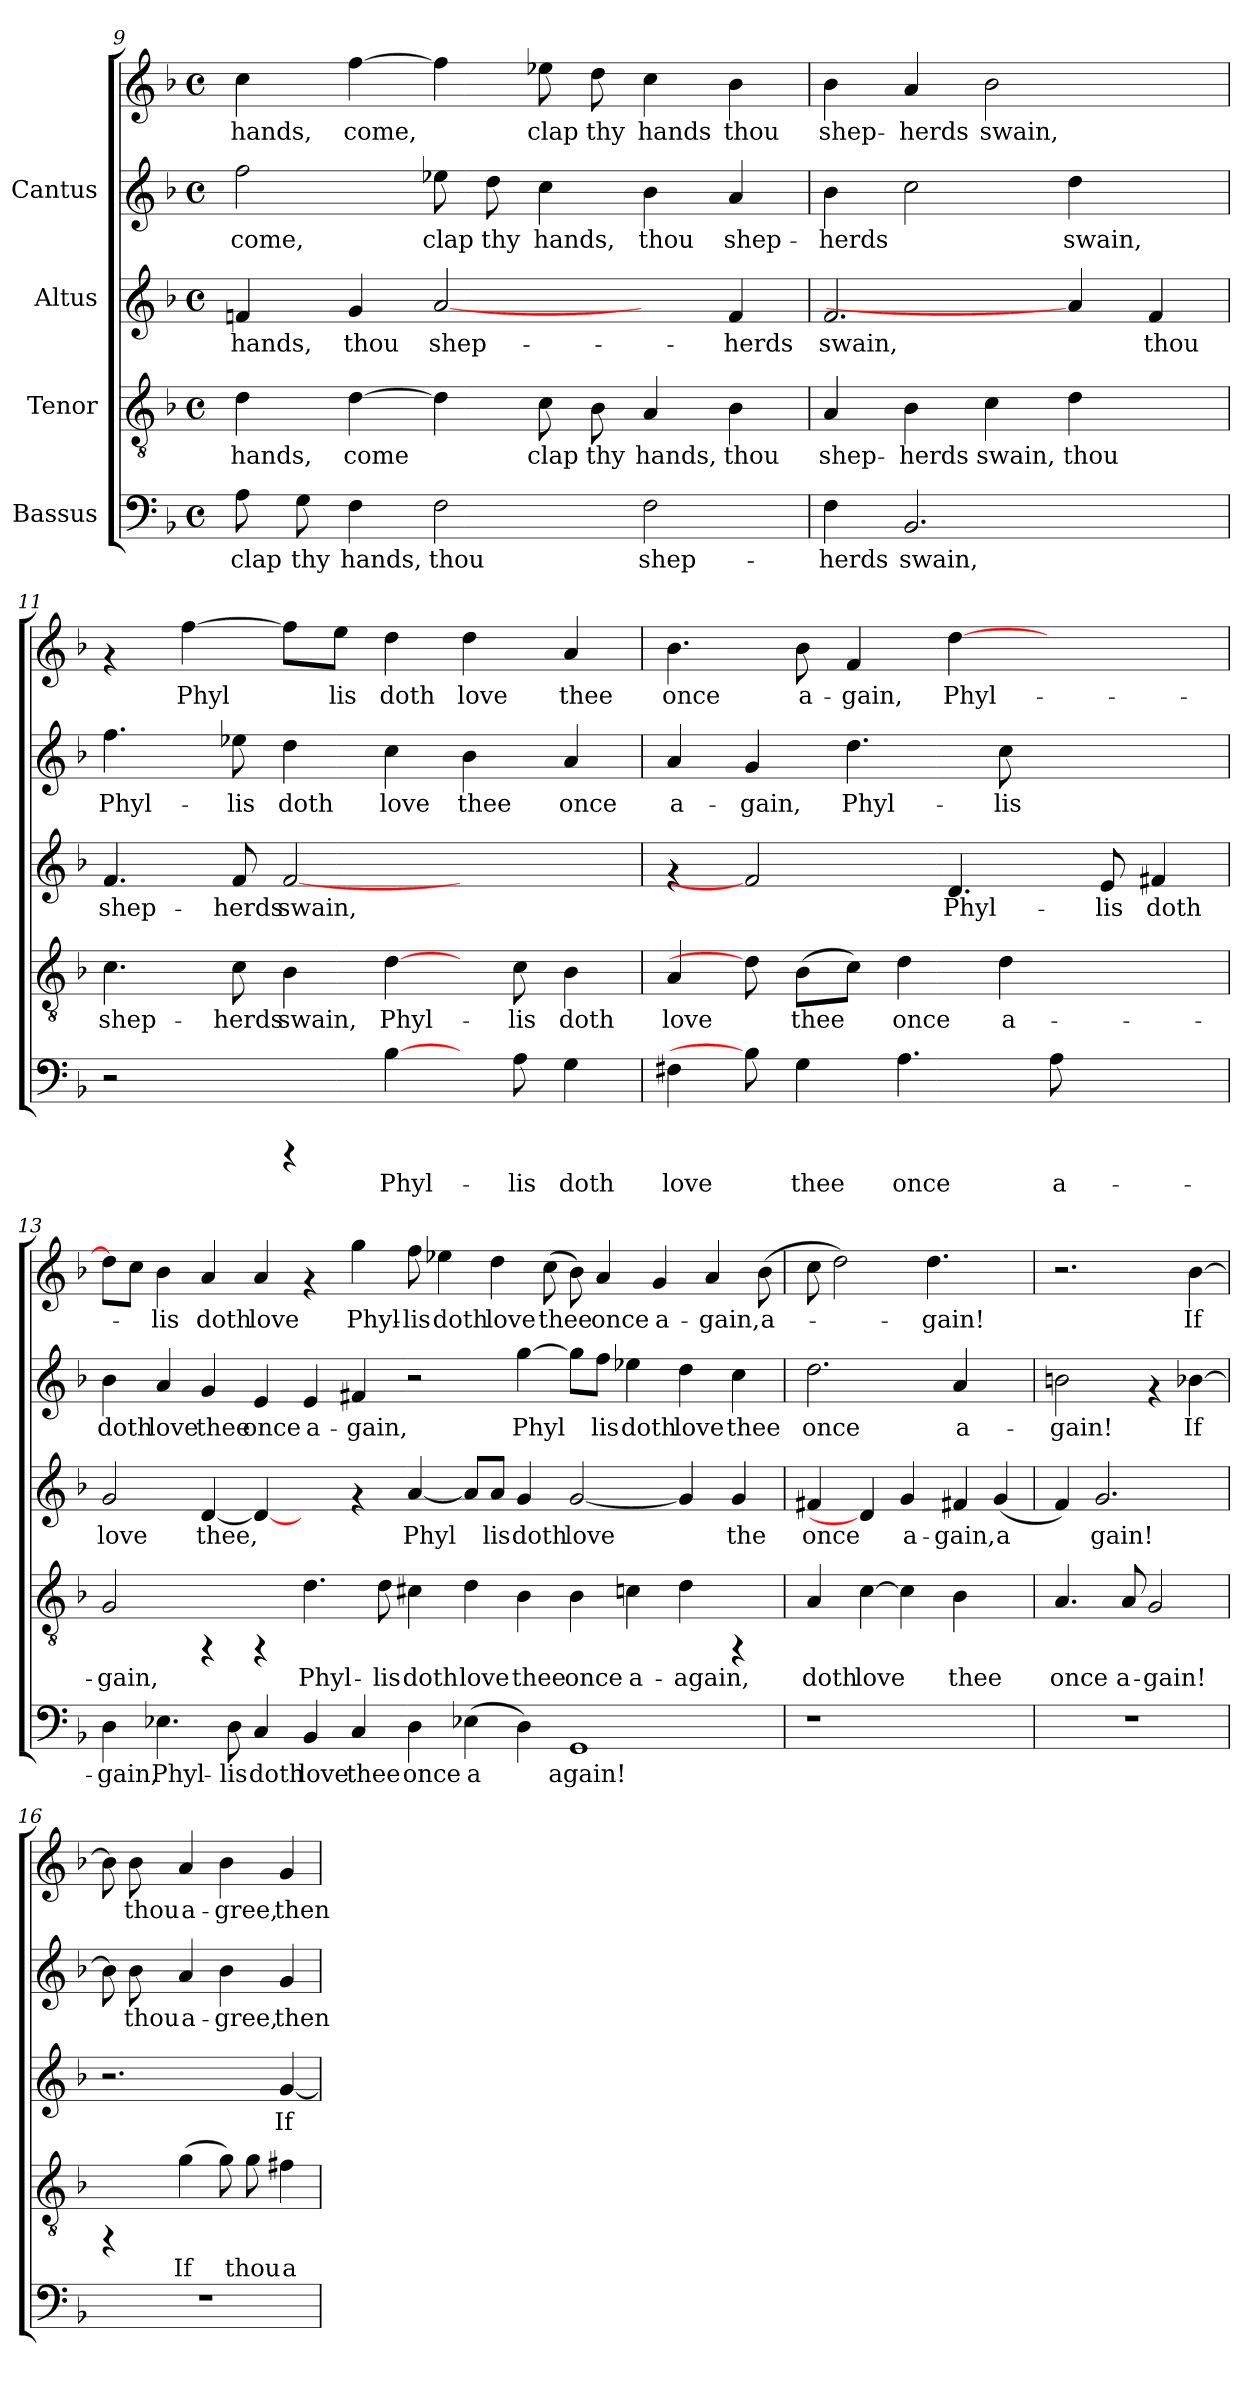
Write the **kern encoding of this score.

**kern	**text	**kern	**text	**kern	**text	**kern	**text	**kern	**text
*part4	*part4	*part3	*part3	*part2	*part2	*part1	*part1	*part1	*part1
*staff5	*staff5	*staff4	*staff4	*staff3	*staff3	*staff2	*staff2	*staff1	*staff1
*I"Bassus	*	*I"Tenor	*	*I"Altus	*	*I"Cantus	*	*	*
*clefF4	*	*clefGv2	*	*clefG2	*	*clefG2	*	*clefG2	*
*k[b-]	*	*k[b-]	*	*k[b-]	*	*k[b-]	*	*k[b-]	*
*F:	*	*F:	*	*F:	*	*F:	*	*F:	*
*M4/4	*	*M4/4	*	*M4/4	*	*M4/4	*	*M4/4	*
*met(c)	*	*met(c)	*	*met(c)	*	*met(c)	*	*met(c)	*
=9	=9	=9	=9	=9	=9	=9	=9	=9	=9
!	!LO:LY:b:cj	!	!LO:LY:b:cj	!	!LO:LY:b:cj	!	!LO:LY:b:cj	!	!LO:LY:b:cj
8A\	clap	4d\	hands,	4fn/	hands,	2ff\	come,	4cc\	hands,
!	!LO:LY:b:cj	!	!	!	!	!	!	!	!
8G\	thy	.	.	.	.	.	.	.	.
!	!LO:LY:b:cj	!	!LO:LY:b:cj	!	!LO:LY:b:cj	!	!	!	!LO:LY:b:cj
4F\	hands,	[>4d\	come	4g/	thou	.	.	[>4ff\	come,
!	!LO:LY:b:cj	!	!LO:LY:b:cj	!	!LO:LY:b:cj	!	!LO:LY:b:cj	!	!LO:LY:b:cj
2F\	thou	4d\]	.	[2a/	shep-	8ee-X\	clap	4ff\]	.
!	!	!	!	!	!	!	!LO:LY:b:cj	!	!
.	.	.	.	.	.	8dd\	thy	.	.
!	!	!	!LO:LY:b:cj	!	!	!	!LO:LY:b:cj	!	!LO:LY:b:cj
.	.	8c\	clap	.	.	4cc\	hands,	8ee-X\	clap
!	!	!	!LO:LY:b:cj	!	!	!	!	!	!LO:LY:b:cj
.	.	8B-\	thy	.	.	.	.	8dd\	thy
!	!LO:LY:b:cj	!	!LO:LY:b:cj	!	!	!	!LO:LY:b:cj	!	!LO:LY:b:cj
2F\	shep-	4A/	hands,	4ryy	.	4b-\	thou	4cc\	hands
!	!	!	!LO:LY:b:cj	!	!LO:LY:b:cj	!	!LO:LY:b:cj	!	!LO:LY:b:cj
.	.	4B-\	thou	4f/	-herds	4a/	shep-	4b-\	thou
!!LO:LB:g=z
=10	=10	=10	=10	=10	=10	=10	=10	=10	=10
!	!LO:LY:b:cj	!	!LO:LY:b:cj	!	!LO:LY:b:cj	!	!LO:LY:b:cj	!	!LO:LY:b:cj
4F\	-herds	4A/	shep-	2.f/	swain,	4b-\	herds	4b-\	-shep-
!	!LO:LY:b:cj	!	!LO:LY:b:cj	!	!	!	!LO:LY:b:cj	!	!LO:LY:b:cj
2.BB-/	swain,	4B-\	-herds	.	.	2cc\	.	4a/	-herds
!	!	!	!LO:LY:b:cj	!	!	!	!	!	!LO:LY:b:cj
.	.	4c\	swain,	.	.	.	.	2b-\	swain,
!	!	!	!LO:LY:b:cj	!	!	!	!LO:LY:b:cj	!	!
.	.	4d\	thou	4a/]	.	4dd\	swain,	.	.
!	!	!	!	!	!LO:LY:b:cj	!	!	!	!
4ryy	.	4ryy	.	4f/	thou	4ryy	.	4ryy	.
=11	=11	=11	=11	=11	=11	=11	=11	=11	=11
!	!	!	!LO:LY:b:cj	!	!LO:LY:b:cj	!	!LO:LY:b:cj	!	!
2r	.	4.c\	shep-	4.f/	shep-	4.ff\	Phyl-	4rf	.
!	!	!	!	!	!	!	!	!	!LO:LY:b:cj
.	.	.	.	.	.	.	.	[>4ff\	Phyl-
!	!	!	!LO:LY:b:cj	!	!LO:LY:b:cj	!	!LO:LY:b:cj	!	!
.	.	8c\	-herds	8f/	-herds	8ee-X\	-lis	.	.
!	!	!	!LO:LY:b:cj	!	!LO:LY:b:cj	!	!LO:LY:b:cj	!	!LO:LY:b:cj
4rCCC	.	4B-\	swain,	[2f	swain,	4dd\	doth	8ff\L]	-
!	!	!	!	!	!	!	!	!	!LO:LY:b:cj
.	.	.	.	.	.	.	.	8ee\J	lis
!	!LO:LY:b:cj	!	!LO:LY:b:cj	!	!	!	!LO:LY:b:cj	!	!LO:LY:b:cj
[4B-\	Phyl-	[4d\	Phyl-	.	.	4cc\	love	4dd\	doth
!	!	!	!	!	!	!	!LO:LY:b:cj	!	!LO:LY:b:cj
8ryy	.	8ryy	.	2ryy	.	4b-\	thee	4dd\	love
!	!LO:LY:b:cj	!	!LO:LY:b:cj	!	!	!	!	!	!
8A\	-lis	8c\	-lis	.	.	.	.	.	.
!	!LO:LY:b:cj	!	!LO:LY:b:cj	!	!	!	!LO:LY:b:cj	!	!LO:LY:b:cj
4G\	doth	4B-\	doth	.	.	4a/	once	4a/	thee
=12	=12	=12	=12	=12	=12	=12	=12	=12	=12
!	!LO:LY:b:cj	!	!LO:LY:b:cj	!	!	!	!LO:LY:b:cj	!	!LO:LY:b:cj
4F#X\	love	4A/	love	4rf	.	4a/	-a-	4.b-\	once
!	!	!	!	!	!	!	!LO:LY:b:cj	!	!
8B-\]	.	8d\]	.	2f]	.	4g/	-gain,	.	.
!	!LO:LY:b:cj	!	!LO:LY:b:cj	!	!	!	!	!	!LO:LY:b:cj
4G\	thee	(>8B-\L	thee	.	.	.	.	8b-\	a-
!	!	!	!LO:LY:b:cj	!	!	!	!LO:LY:b:cj	!	!LO:LY:b:cj
.	.	8c\J)	.	.	.	4.dd\	Phyl-	4f/	-gain,
!	!LO:LY:b:cj	!	!LO:LY:b:cj	!	!	!	!	!	!
4.A\	once	4d\	once	.	.	.	.	.	.
!	!	!	!	!	!LO:LY:b:cj	!	!	!	!LO:LY:b:cj
.	.	.	.	4.d/	Phyl-	.	.	[>4dd\	Phyl-
!	!	!	!LO:LY:b:cj	!	!	!	!LO:LY:b:cj	!	!
.	.	4d\	a-	.	.	8cc\	-lis	.	.
!	!LO:LY:b:cj	!	!	!	!	!	!	!	!
8A\	a-	.	.	.	.	2ryy	.	2ryy	.
!	!	!	!	!	!LO:LY:b:cj	!	!	!	!
4.ryy	.	4.ryy	.	8e/	-lis	.	.	.	.
!	!	!	!	!	!LO:LY:b:cj	!	!	!	!
.	.	.	.	4f#X/	doth	.	.	.	.
!!LO:LB:g=z
=13	=13	=13	=13	=13	=13	=13	=13	=13	=13
!	!LO:LY:b:cj	!	!LO:LY:b:cj	!	!LO:LY:b:cj	!	!LO:LY:b:cj	!	!LO:LY:b:cj
4D\	-gain,	2G/	-gain,	2g/	love	4b-\	-doth	8dd\L]	.
!	!	!	!	!	!	!	!	!	!LO:LY:b:cj
.	.	.	.	.	.	.	.	8cc\J	.
!	!LO:LY:b:cj	!	!	!	!	!	!LO:LY:b:cj	!	!LO:LY:b:cj
4.E-X\	Phyl-	.	.	.	.	4a/	love	4b-\	lis
!	!	!	!	!	!LO:LY:b:cj	!	!LO:LY:b:cj	!	!LO:LY:b:cj
.	.	4rFF	.	[<4d/	thee,	4g/	thee	4a/	doth
!	!LO:LY:b:cj	!	!	!	!	!	!	!	!
8D\	-lis	.	.	.	.	.	.	.	.
!	!LO:LY:b:cj	!	!	!	!	!	!LO:LY:b:cj	!	!LO:LY:b:cj
4C/	doth	4rFF	.	4d/_	.	4e/	once	4a/	love
!	!LO:LY:b:cj	!	!LO:LY:b:cj	!	!	!	!LO:LY:b:cj	!	!
4BB-/	love	4.d\	Phyl-	4ryy	.	4e/	a-	4rf	.
!	!LO:LY:b:cj	!	!	!	!	!	!LO:LY:b:cj	!	!LO:LY:b:cj
4C/	thee	.	.	4rf	.	4f#X/	-gain,	4gg\	Phyl-
!	!	!	!LO:LY:b:cj	!	!	!	!	!	!
.	.	8d\	-lis	.	.	.	.	.	.
!	!LO:LY:b:cj	!	!LO:LY:b:cj	!	!LO:LY:b:cj	!	!	!	!LO:LY:b:cj
4D\	once	4c#X\	doth	[<4a/	Phyl-	2r	.	8ff\	-lis
!	!	!	!	!	!	!	!	!	!LO:LY:b:cj
.	.	.	.	.	.	.	.	4ee-X\	doth
!	!LO:LY:b:cj	!	!LO:LY:b:cj	!	!LO:LY:b:cj	!	!	!	!
(>4E-X\	a-	4d\	love	8a/L]	-	.	.	.	.
!	!	!	!	!	!LO:LY:b:cj	!	!	!	!LO:LY:b:cj
.	.	.	.	8a/J	lis	.	.	4dd\	love
!	!LO:LY:b:cj	!	!LO:LY:b:cj	!	!LO:LY:b:cj	!	!LO:LY:b:cj	!	!
4D\)	--	4B-\	thee	4g/	doth	[>4gg\	Phyl-	.	.
!	!	!	!	!	!	!	!	!	!LO:LY:b:cj
.	.	.	.	.	.	.	.	(>8cc\	thee
!	!LO:LY:b:cj	!	!LO:LY:b:cj	!	!LO:LY:b:cj	!	!LO:LY:b:cj	!	!LO:LY:b:cj
1GG	-again!	4B-\	once	[<2g/	love	8gg\L]	-	8b-\)	.
!	!	!	!	!	!	!	!LO:LY:b:cj	!	!LO:LY:b:cj
.	.	.	.	.	.	8ff\J	lis	4a/	once
!	!	!	!LO:LY:b:cj	!	!	!	!LO:LY:b:cj	!	!
.	.	4c\	a-	.	.	4ee-X\	doth	.	.
!	!	!	!	!	!	!	!	!	!LO:LY:b:cj
.	.	.	.	.	.	.	.	4g/	a-
!	!	!	!LO:LY:b:cj	!	!LO:LY:b:cj	!	!LO:LY:b:cj	!	!
.	.	4d\	-again,	4g/]	.	4dd\	love	.	.
!	!	!	!	!	!	!	!	!	!LO:LY:b:cj
.	.	.	.	.	.	.	.	4a/	-gain,
!	!	!	!	!	!LO:LY:b:cj	!	!LO:LY:b:cj	!	!
.	.	4rFF	.	4g/	the	4cc\	thee	.	.
!	!	!	!	!	!	!	!	!	!LO:LY:b:cj
.	.	.	.	.	.	.	.	(>8b-\	a-
=14	=14	=14	=14	=14	=14	=14	=14	=14	=14
!	!	!	!LO:LY:b:cj	!	!LO:LY:b:cj	!	!LO:LY:b:cj	!	!LO:LY:b:cj
1r	.	4A/	doth	4f#X/	once	2.dd\	once	8cc\	.
!	!	!	!	!	!	!	!	!	!LO:LY:b:cj
.	.	.	.	.	.	.	.	2dd\)	.
!	!	!	!LO:LY:b:cj	!	!	!	!	!	!
.	.	[>4c\	love	4d/]	.	.	.	.	.
!	!	!	!LO:LY:b:cj	!	!LO:LY:b:cj	!	!	!	!
.	.	4c\]	.	4g/	a-	.	.	.	.
!	!	!	!	!	!	!	!	!	!LO:LY:b:cj
.	.	.	.	.	.	.	.	4.dd\	gain!
!	!	!	!LO:LY:b:cj	!	!LO:LY:b:cj	!	!LO:LY:b:cj	!	!
.	.	4B-\	thee	4f#X/	-gain,	4a/	a-	.	.
!	!	!	!	!	!LO:LY:b:cj	!	!	!	!
4ryy	.	4ryy	.	(<4g/	a-	4ryy	.	4ryy	.
!!LO:PB:g=z
=15	=15	=15	=15	=15	=15	=15	=15	=15	=15
!	!	!	!LO:LY:b:cj	!	!LO:LY:b:cj	!	!LO:LY:b:cj	!	!
1r	.	4.A/	once	4f/)	-	2bn\	gain!	2.r	.
!	!	!	!	!	!LO:LY:b:cj	!	!	!	!
.	.	.	.	2.g/	gain!	.	.	.	.
!	!	!	!LO:LY:b:cj	!	!	!	!	!	!
.	.	8A/	a-	.	.	.	.	.	.
!	!	!	!LO:LY:b:cj	!	!	!	!	!	!
.	.	2G/	-gain!	.	.	4rf	.	.	.
!	!	!	!	!	!	!	!LO:LY:b:cj	!	!LO:LY:b:cj
.	.	.	.	.	.	[>4b-X\	If	[>4b-\	-If
=16	=16	=16	=16	=16	=16	=16	=16	=16	=16
!	!	!	!	!	!	!	!LO:LY:b:cj	!	!LO:LY:b:cj
1r	.	4rFF	.	2.r	.	8b-\]	.	8b-\]	.
!	!	!	!	!	!	!	!LO:LY:b:cj	!	!LO:LY:b:cj
.	.	.	.	.	.	8b-\	thou	8b-\	thou
!	!	!	!LO:LY:b:cj	!	!	!	!LO:LY:b:cj	!	!LO:LY:b:cj
.	.	(>4g\	If	.	.	4a/	a-	4a/	a-
!	!	!	!LO:LY:b:cj	!	!	!	!LO:LY:b:cj	!	!LO:LY:b:cj
.	.	8g\)	.	.	.	4b-\	-gree,	4b-\	-gree,
!	!	!	!LO:LY:b:cj	!	!	!	!	!	!
.	.	8g\	thou	.	.	.	.	.	.
!	!	!	!LO:LY:b:cj	!	!LO:LY:b:cj	!	!LO:LY:b:cj	!	!LO:LY:b:cj
.	.	4f#X\	a-	[<4g/	If	4g/	then	4g/	then
=	=	=	=	=	=	=	=	=	=
*-	*-	*-	*-	*-	*-	*-	*-	*-	*-
